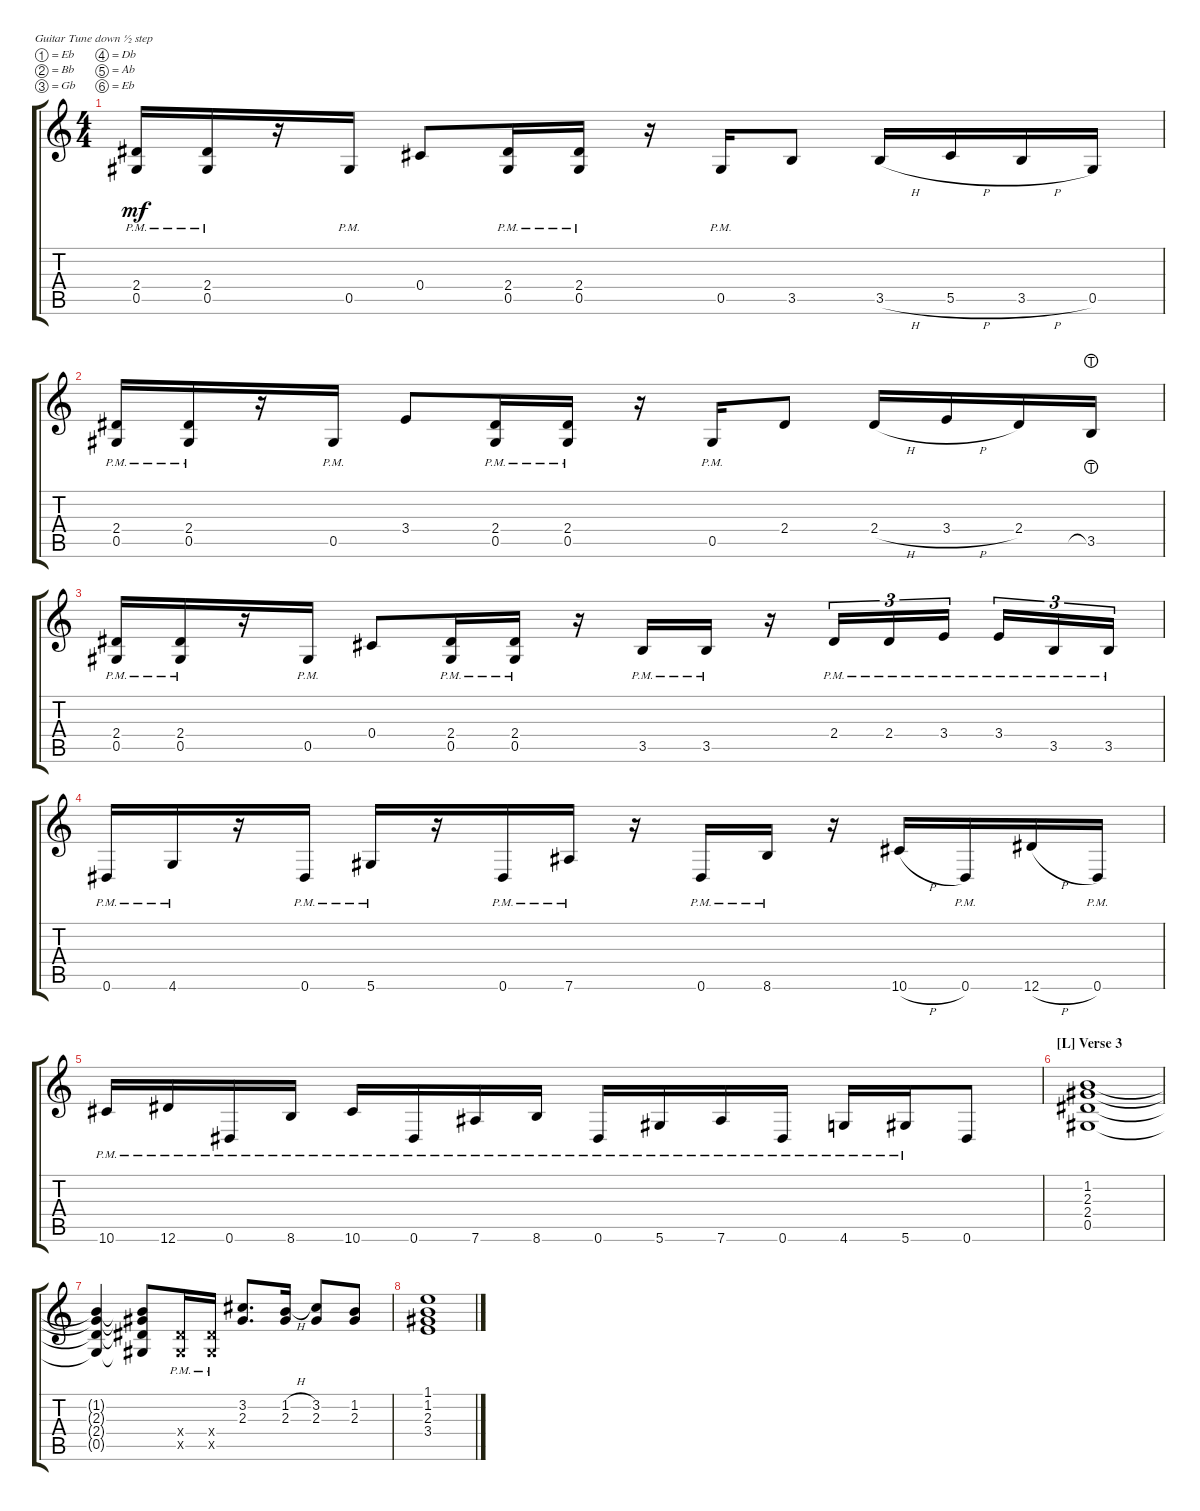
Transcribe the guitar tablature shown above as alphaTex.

\defaultSystemsLayout 4
\bracketExtendMode groupsimilarinstruments
\singleTrackTrackNamePolicy hidden
\multiTrackTrackNamePolicy hidden
\firstSystemTrackNameOrientation horizontal
\otherSystemsTrackNameOrientation horizontal
\track ("Владимир Холстинин" "E-Gt") {instrument distortionguitar}
\staff {score tabs}
\tuning (Eb4 Bb3 Gb3 Db3 Ab2 Eb2)
\ts (4 4)
\tempo (110 hide)
\clef g2
\scale
1.03909
\ks c
(0.5{pm} 2.4{pm}).16{dy mf} (0.5{pm} 2.4{pm}).16 r.16 0.5{pm}.16 0.4.8 (0.5{pm} 2.4{pm}).16 (0.5{pm} 2.4{pm}).16 r.16 0.5{pm}.16 3.5.8 3.5{h}.16 5.5{h}.16 3.5{h}.16 0.5.16 |
\scale
0.960908 (0.5{pm} 2.4{pm}).16 (2.4{pm} 0.5{pm}).16 r.16 0.5{pm}.16 3.4.8 (0.5{pm} 2.4{pm}).16 (0.5{pm} 2.4{pm}).16 r.16 0.5{pm}.16 2.4.8 2.4{h}.16 3.4{h}.16 2.4.16 3.5{lht}.16 |
\scale
1.03909 (0.5{pm} 2.4{pm}).16 (0.5{pm} 2.4{pm}).16 r.16 0.5{pm}.16 0.4.8 (0.5{pm} 2.4{pm}).16 (0.5{pm} 2.4{pm}).16 r.16 3.5{pm}.16 3.5{pm}.16 r.16 2.4{pm}.16{tu (3 2)} 2.4{pm}.16{tu (3 2)} 3.4{pm}.16{tu (3 2)} 3.4{pm}.16{tu (3 2)} 3.5{pm}.16{tu (3 2)} 3.5{pm}.16{tu (3 2)} |
\scale
0.960908 0.6{pm}.16 4.6{pm}.16 r.16 0.6{pm}.16 5.6{pm}.16 r.16 0.6{pm}.16 7.6{pm}.16 r.16 0.6{pm}.16 8.6{pm}.16 r.16 10.6{h}.16 0.6{pm}.16 12.6{h}.16 0.6{pm}.16 |
\scale
1.03909 10.6{pm}.16 12.6{pm}.16 0.6{pm}.16 8.6{pm}.16 10.6{pm}.16 0.6{pm}.16 7.6{pm}.16 8.6{pm}.16 0.6{pm}.16 5.6{pm}.16 7.6{pm}.16 0.6{pm}.16 4.6{pm}.16 5.6{pm}.16 0.6.8 |
\section ("L" "Verse 3")
\scale
0.960908 (0.5 2.4 2.3 1.2).1 |
\scale
1.03909 (0.5{t} 2.4{t} 2.3{t} 1.2{t}).4 (0.5{t} 2.4{t} 2.3{t} 1.2{t}).8 (2.4{pm x} 0.5{pm x}).16 (0.5{pm x} 2.4{pm x}).16 (2.3 3.2).8{d} (1.2{h} 2.3).16 (3.2 2.3).8 (2.3 1.2).8 |
\scale
0.960908 (3.4 2.3 1.2 1.1).1
